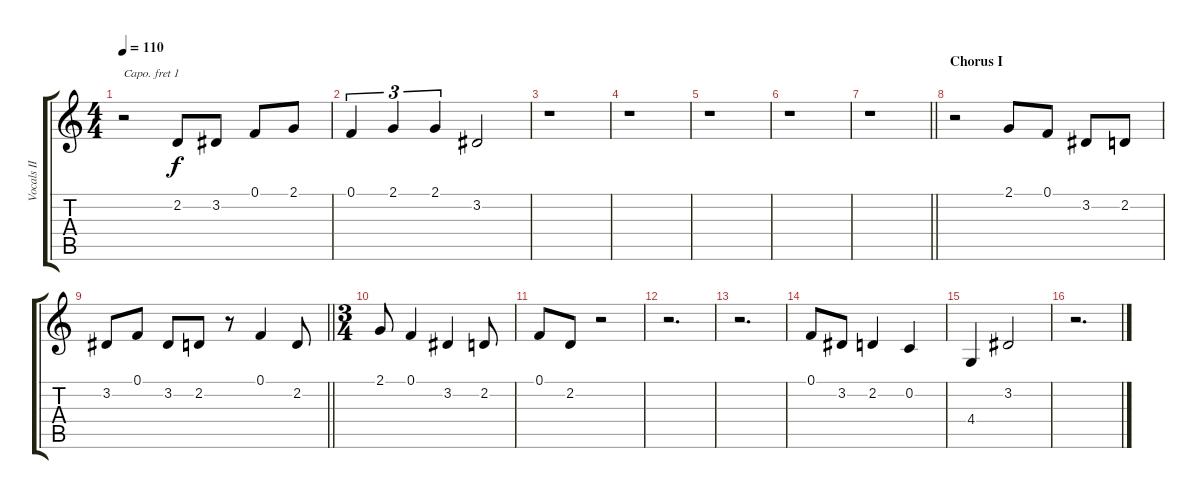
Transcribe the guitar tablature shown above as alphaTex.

\track ("Vocals II" "Vocals II") {instrument altosax}
\staff {score tabs}
\capo 1
\tuning (E4 B3 G3 D3 A2 E2) {hide}
\ts (4 4)
\tempo 110
\clef g2
\ks c
r.2{dy f} 2.2.8 3.2.8 0.1.8 2.1.8 |
0.1.4{tu (3 2)} 2.1.4{tu (3 2)} 2.1.4{tu (3 2)} 3.2.2 |
r.1 |
r.1 |
r.1 |
r.1 |
\barLineRight lightlight
r.1 |
\section ("" "Chorus I")
r.2 2.1.8 0.1.8 3.2.8 2.2.8 |
\barLineRight lightlight
3.2.8 0.1.8 3.2.8 2.2.8 r.8 0.1.4 2.2.8 |
\ts (3 4)
2.1.8 0.1.4 3.2.4 2.2.8 |
0.1.8 2.2.8 r.2 |
r.2{d} |
r.2{d} |
0.1.8 3.2.8 2.2.4 0.2.4 |
4.4.4 3.2.2 |
r.2{d}
